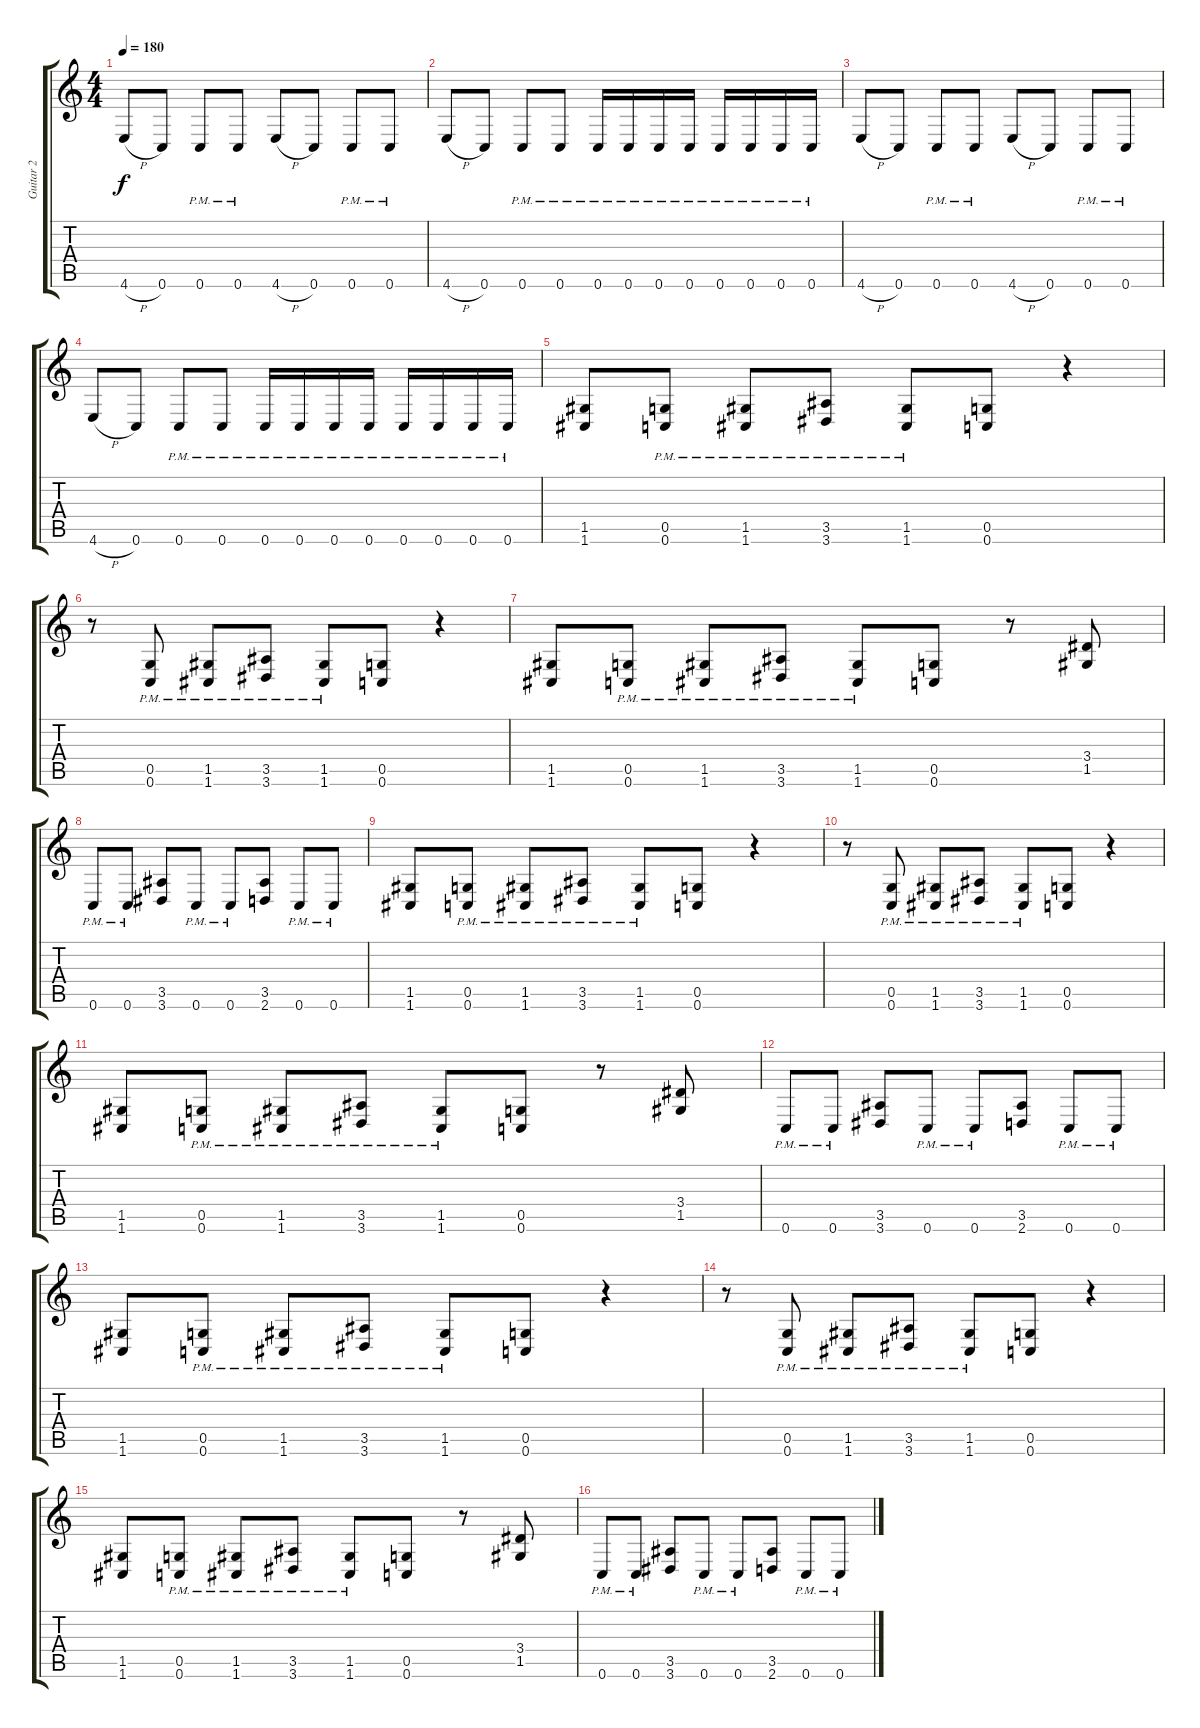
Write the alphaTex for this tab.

\track ("Guitar 2" "Guitar 2") {instrument distortionguitar}
\staff {score tabs}
\tuning (D4 A3 F3 C3 G2 C2) {hide}
\ts (4 4)
\tempo 180
\clef g2
\ks c
4.6{h}.8{dy f} 0.6.8 0.6{pm}.8 0.6{pm}.8 4.6{h}.8 0.6.8 0.6{pm}.8 0.6{pm}.8 |
4.6{h}.8 0.6.8 0.6{pm}.8 0.6{pm}.8 0.6{pm}.16 0.6{pm}.16 0.6{pm}.16 0.6{pm}.16 0.6{pm}.16 0.6{pm}.16 0.6{pm}.16 0.6{pm}.16 |
4.6{h}.8 0.6.8 0.6{pm}.8 0.6{pm}.8 4.6{h}.8 0.6.8 0.6{pm}.8 0.6{pm}.8 |
4.6{h}.8 0.6.8 0.6{pm}.8 0.6{pm}.8 0.6{pm}.16 0.6{pm}.16 0.6{pm}.16 0.6{pm}.16 0.6{pm}.16 0.6{pm}.16 0.6{pm}.16 0.6{pm}.16 |
(1.5 1.6).8 (0.5{pm} 0.6).8 (1.5 1.6{pm}).8 (3.5 3.6{pm}).8 (1.5 1.6{pm}).8 (0.5 0.6).8 r.4 |
r.8 (0.5 0.6{pm}).8 (1.5 1.6{pm}).8 (3.5 3.6{pm}).8 (1.5 1.6{pm}).8 (0.5 0.6).8 r.4 |
(1.5 1.6).8 (0.5{pm} 0.6).8 (1.5{pm} 1.6).8 (3.5{pm} 3.6).8 (1.5{pm} 1.6).8 (0.5 0.6).8 r.8 (3.4 1.5).8 |
0.6{pm}.8 0.6{pm}.8 (3.5 3.6).8 0.6{pm}.8 0.6{pm}.8 (3.5 2.6).8 0.6{pm}.8 0.6{pm}.8 |
(1.5 1.6).8 (0.5{pm} 0.6).8 (1.5 1.6{pm}).8 (3.5 3.6{pm}).8 (1.5 1.6{pm}).8 (0.5 0.6).8 r.4 |
r.8 (0.5 0.6{pm}).8 (1.5 1.6{pm}).8 (3.5 3.6{pm}).8 (1.5 1.6{pm}).8 (0.5 0.6).8 r.4 |
(1.5 1.6).8 (0.5{pm} 0.6).8 (1.5{pm} 1.6).8 (3.5{pm} 3.6).8 (1.5{pm} 1.6).8 (0.5 0.6).8 r.8 (3.4 1.5).8 |
0.6{pm}.8 0.6{pm}.8 (3.5 3.6).8 0.6{pm}.8 0.6{pm}.8 (3.5 2.6).8 0.6{pm}.8 0.6{pm}.8 |
(1.5 1.6).8 (0.5{pm} 0.6).8 (1.5 1.6{pm}).8 (3.5 3.6{pm}).8 (1.5 1.6{pm}).8 (0.5 0.6).8 r.4 |
r.8 (0.5 0.6{pm}).8 (1.5 1.6{pm}).8 (3.5 3.6{pm}).8 (1.5 1.6{pm}).8 (0.5 0.6).8 r.4 |
(1.5 1.6).8 (0.5{pm} 0.6).8 (1.5{pm} 1.6).8 (3.5{pm} 3.6).8 (1.5{pm} 1.6).8 (0.5 0.6).8 r.8 (3.4 1.5).8 |
0.6{pm}.8 0.6{pm}.8 (3.5 3.6).8 0.6{pm}.8 0.6{pm}.8 (3.5 2.6).8 0.6{pm}.8 0.6{pm}.8
